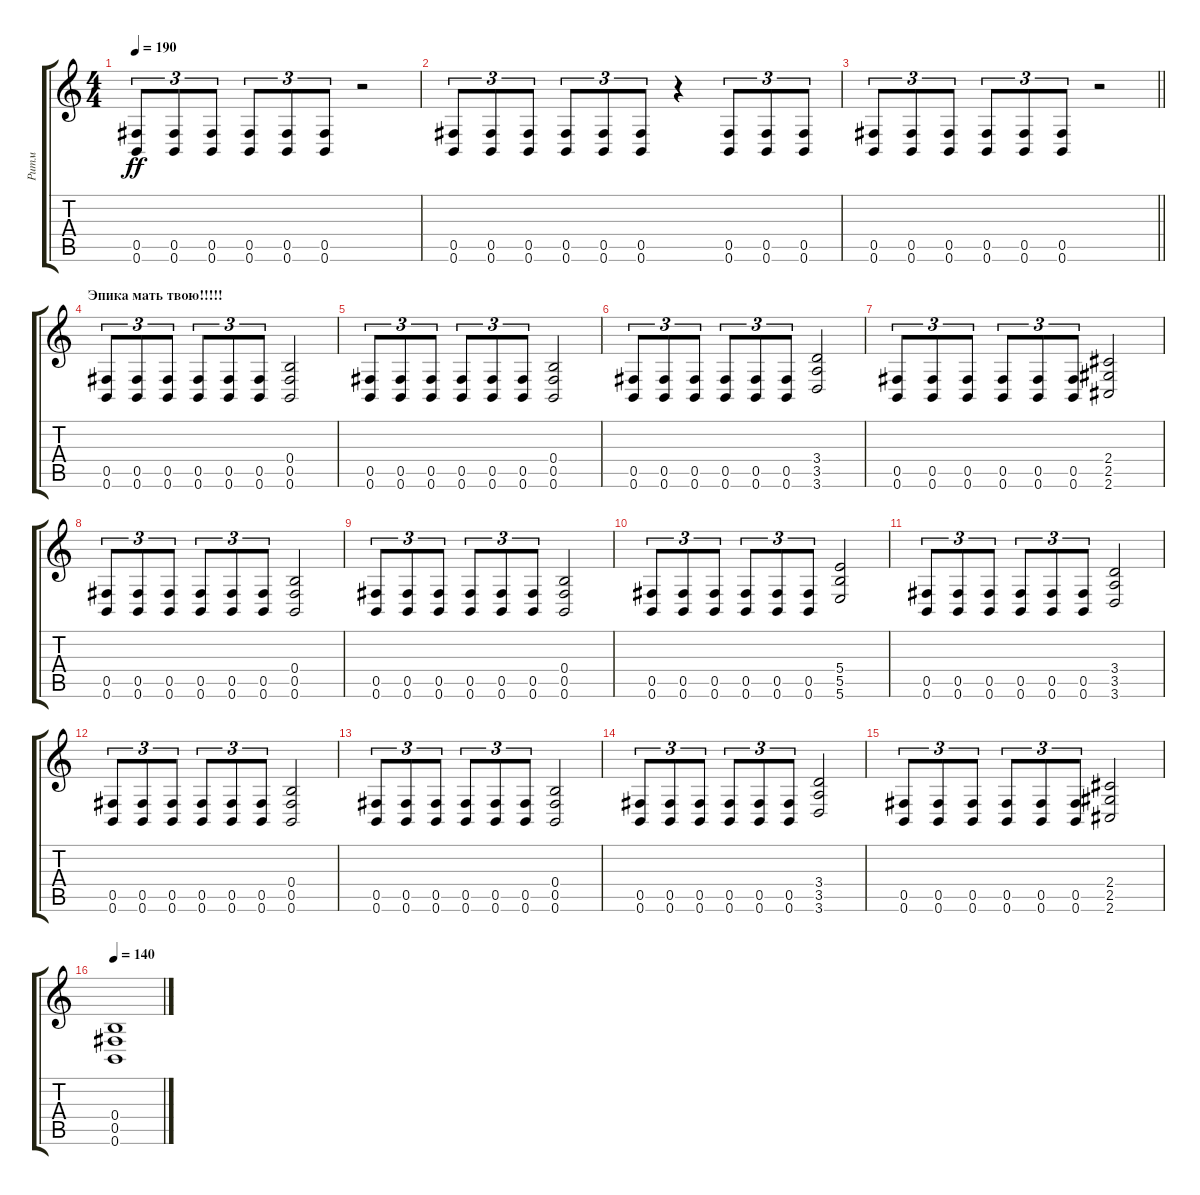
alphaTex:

\track ("Ритм" "Ритм") {instrument distortionguitar}
\staff {score tabs}
\tuning (Db4 Ab3 E3 B2 Gb2 B1) {hide}
\ts (4 4)
\tempo 190
\clef g2
\ks c
(0.5 0.6).8{tu (3 2) dy ff} (0.5 0.6).8{tu (3 2)} (0.5 0.6).8{tu (3 2)} (0.5 0.6).8{tu (3 2)} (0.5 0.6).8{tu (3 2)} (0.5 0.6).8{tu (3 2)} r.2 |
(0.5 0.6).8{tu (3 2)} (0.5 0.6).8{tu (3 2)} (0.5 0.6).8{tu (3 2)} (0.5 0.6).8{tu (3 2)} (0.5 0.6).8{tu (3 2)} (0.5 0.6).8{tu (3 2)} r.4 (0.5 0.6).8{tu (3 2)} (0.5 0.6).8{tu (3 2)} (0.5 0.6).8{tu (3 2)} |
\barLineRight lightlight
(0.5 0.6).8{tu (3 2)} (0.5 0.6).8{tu (3 2)} (0.5 0.6).8{tu (3 2)} (0.5 0.6).8{tu (3 2)} (0.5 0.6).8{tu (3 2)} (0.5 0.6).8{tu (3 2)} r.2 |
\section ("" "Эпика мать твою!!!!!")
(0.5 0.6).8{tu (3 2)} (0.5 0.6).8{tu (3 2)} (0.5 0.6).8{tu (3 2)} (0.5 0.6).8{tu (3 2)} (0.5 0.6).8{tu (3 2)} (0.5 0.6).8{tu (3 2)} (0.4 0.5 0.6).2 |
(0.5 0.6).8{tu (3 2)} (0.5 0.6).8{tu (3 2)} (0.5 0.6).8{tu (3 2)} (0.5 0.6).8{tu (3 2)} (0.5 0.6).8{tu (3 2)} (0.5 0.6).8{tu (3 2)} (0.4 0.5 0.6).2 |
(0.5 0.6).8{tu (3 2)} (0.5 0.6).8{tu (3 2)} (0.5 0.6).8{tu (3 2)} (0.5 0.6).8{tu (3 2)} (0.5 0.6).8{tu (3 2)} (0.5 0.6).8{tu (3 2)} (3.4 3.5 3.6).2 |
(0.5 0.6).8{tu (3 2)} (0.5 0.6).8{tu (3 2)} (0.5 0.6).8{tu (3 2)} (0.5 0.6).8{tu (3 2)} (0.5 0.6).8{tu (3 2)} (0.5 0.6).8{tu (3 2)} (2.4 2.5 2.6).2 |
(0.5 0.6).8{tu (3 2)} (0.5 0.6).8{tu (3 2)} (0.5 0.6).8{tu (3 2)} (0.5 0.6).8{tu (3 2)} (0.5 0.6).8{tu (3 2)} (0.5 0.6).8{tu (3 2)} (0.4 0.5 0.6).2 |
(0.5 0.6).8{tu (3 2)} (0.5 0.6).8{tu (3 2)} (0.5 0.6).8{tu (3 2)} (0.5 0.6).8{tu (3 2)} (0.5 0.6).8{tu (3 2)} (0.5 0.6).8{tu (3 2)} (0.4 0.5 0.6).2 |
(0.5 0.6).8{tu (3 2)} (0.5 0.6).8{tu (3 2)} (0.5 0.6).8{tu (3 2)} (0.5 0.6).8{tu (3 2)} (0.5 0.6).8{tu (3 2)} (0.5 0.6).8{tu (3 2)} (5.4 5.5 5.6).2 |
(0.5 0.6).8{tu (3 2)} (0.5 0.6).8{tu (3 2)} (0.5 0.6).8{tu (3 2)} (0.5 0.6).8{tu (3 2)} (0.5 0.6).8{tu (3 2)} (0.5 0.6).8{tu (3 2)} (3.4 3.5 3.6).2 |
(0.5 0.6).8{tu (3 2)} (0.5 0.6).8{tu (3 2)} (0.5 0.6).8{tu (3 2)} (0.5 0.6).8{tu (3 2)} (0.5 0.6).8{tu (3 2)} (0.5 0.6).8{tu (3 2)} (0.4 0.5 0.6).2 |
(0.5 0.6).8{tu (3 2)} (0.5 0.6).8{tu (3 2)} (0.5 0.6).8{tu (3 2)} (0.5 0.6).8{tu (3 2)} (0.5 0.6).8{tu (3 2)} (0.5 0.6).8{tu (3 2)} (0.4 0.5 0.6).2 |
(0.5 0.6).8{tu (3 2)} (0.5 0.6).8{tu (3 2)} (0.5 0.6).8{tu (3 2)} (0.5 0.6).8{tu (3 2)} (0.5 0.6).8{tu (3 2)} (0.5 0.6).8{tu (3 2)} (3.4 3.5 3.6).2 |
(0.5 0.6).8{tu (3 2)} (0.5 0.6).8{tu (3 2)} (0.5 0.6).8{tu (3 2)} (0.5 0.6).8{tu (3 2)} (0.5 0.6).8{tu (3 2)} (0.5 0.6).8{tu (3 2)} (2.4 2.5 2.6).2 |
\tempo 140
(0.4 0.5 0.6).1
